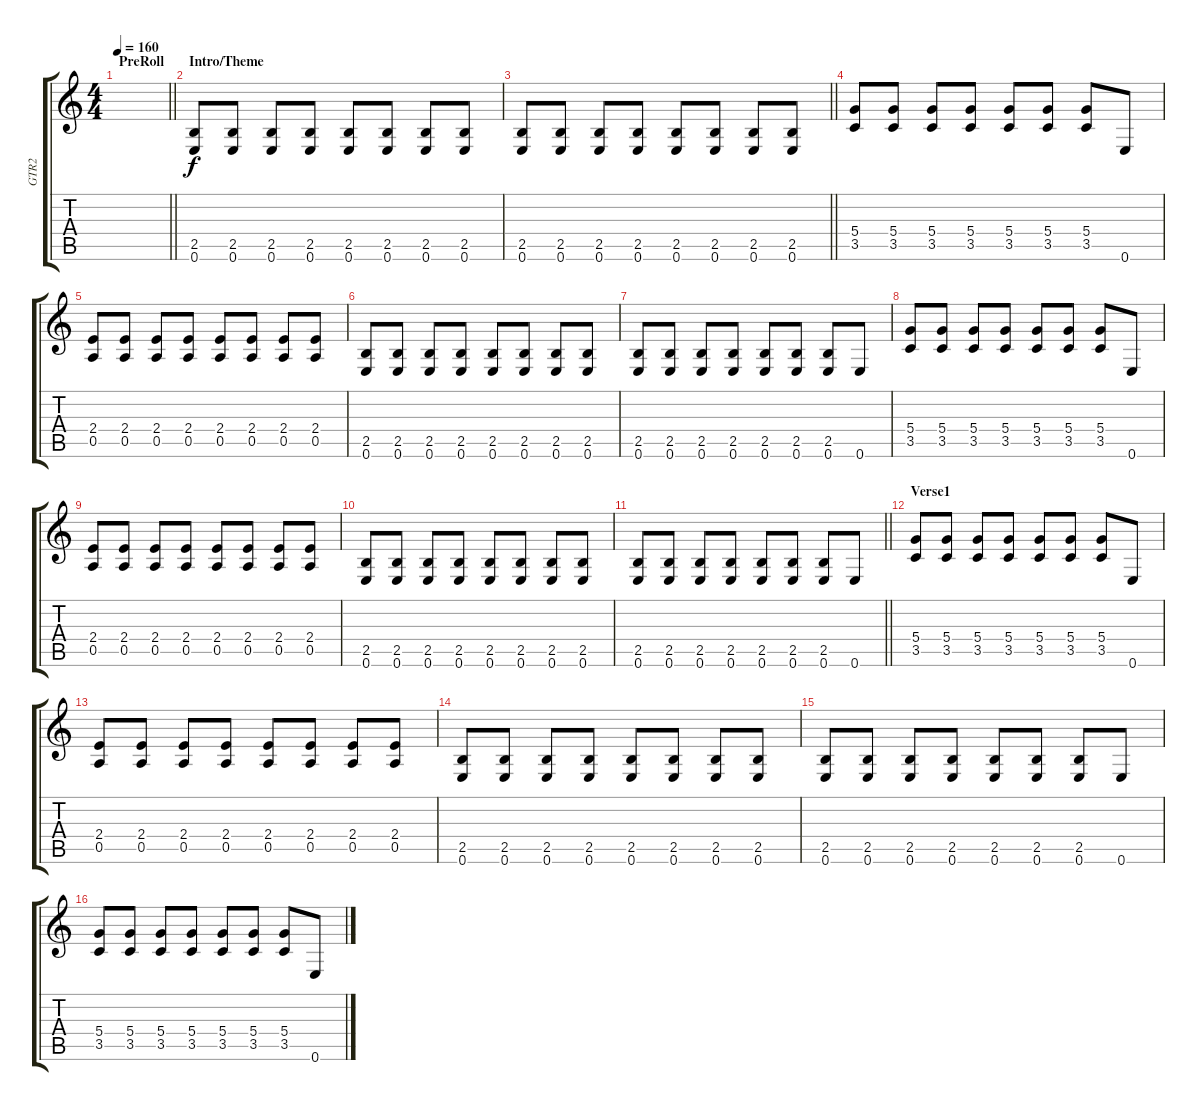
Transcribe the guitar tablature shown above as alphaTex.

\track ("GTR2" "GTR2") {instrument overdrivenguitar}
\staff {score tabs}
\tuning (E4 B3 G3 D3 A2 E2) {hide}
\ts (4 4)
\section ("" "PreRoll")
\tempo 160
\clef g2
\barLineRight lightlight
\ks c
|
\section ("" "Intro/Theme")
(2.5 0.6).8 (2.5 0.6).8 (2.5 0.6).8 (2.5 0.6).8 (2.5 0.6).8 (2.5 0.6).8 (2.5 0.6).8 (2.5 0.6).8 |
\barLineRight lightlight
(2.5 0.6).8 (2.5 0.6).8 (2.5 0.6).8 (2.5 0.6).8 (2.5 0.6).8 (2.5 0.6).8 (2.5 0.6).8 (2.5 0.6).8 |
(5.4 3.5).8 (5.4 3.5).8 (5.4 3.5).8 (5.4 3.5).8 (5.4 3.5).8 (5.4 3.5).8 (5.4 3.5).8 0.6.8 |
(2.4 0.5).8 (2.4 0.5).8 (2.4 0.5).8 (2.4 0.5).8 (2.4 0.5).8 (2.4 0.5).8 (2.4 0.5).8 (2.4 0.5).8 |
(2.5 0.6).8 (2.5 0.6).8 (2.5 0.6).8 (2.5 0.6).8 (2.5 0.6).8 (2.5 0.6).8 (2.5 0.6).8 (2.5 0.6).8 |
(2.5 0.6).8 (2.5 0.6).8 (2.5 0.6).8 (2.5 0.6).8 (2.5 0.6).8 (2.5 0.6).8 (2.5 0.6).8 0.6.8 |
(5.4 3.5).8 (5.4 3.5).8 (5.4 3.5).8 (5.4 3.5).8 (5.4 3.5).8 (5.4 3.5).8 (5.4 3.5).8 0.6.8 |
(2.4 0.5).8 (2.4 0.5).8 (2.4 0.5).8 (2.4 0.5).8 (2.4 0.5).8 (2.4 0.5).8 (2.4 0.5).8 (2.4 0.5).8 |
(2.5 0.6).8 (2.5 0.6).8 (2.5 0.6).8 (2.5 0.6).8 (2.5 0.6).8 (2.5 0.6).8 (2.5 0.6).8 (2.5 0.6).8 |
\barLineRight lightlight
(2.5 0.6).8 (2.5 0.6).8 (2.5 0.6).8 (2.5 0.6).8 (2.5 0.6).8 (2.5 0.6).8 (2.5 0.6).8 0.6.8 |
\section ("" "Verse1")
(5.4 3.5).8 (5.4 3.5).8 (5.4 3.5).8 (5.4 3.5).8 (5.4 3.5).8 (5.4 3.5).8 (5.4 3.5).8 0.6.8 |
(2.4 0.5).8 (2.4 0.5).8 (2.4 0.5).8 (2.4 0.5).8 (2.4 0.5).8 (2.4 0.5).8 (2.4 0.5).8 (2.4 0.5).8 |
(2.5 0.6).8 (2.5 0.6).8 (2.5 0.6).8 (2.5 0.6).8 (2.5 0.6).8 (2.5 0.6).8 (2.5 0.6).8 (2.5 0.6).8 |
(2.5 0.6).8 (2.5 0.6).8 (2.5 0.6).8 (2.5 0.6).8 (2.5 0.6).8 (2.5 0.6).8 (2.5 0.6).8 0.6.8 |
(5.4 3.5).8 (5.4 3.5).8 (5.4 3.5).8 (5.4 3.5).8 (5.4 3.5).8 (5.4 3.5).8 (5.4 3.5).8 0.6.8
